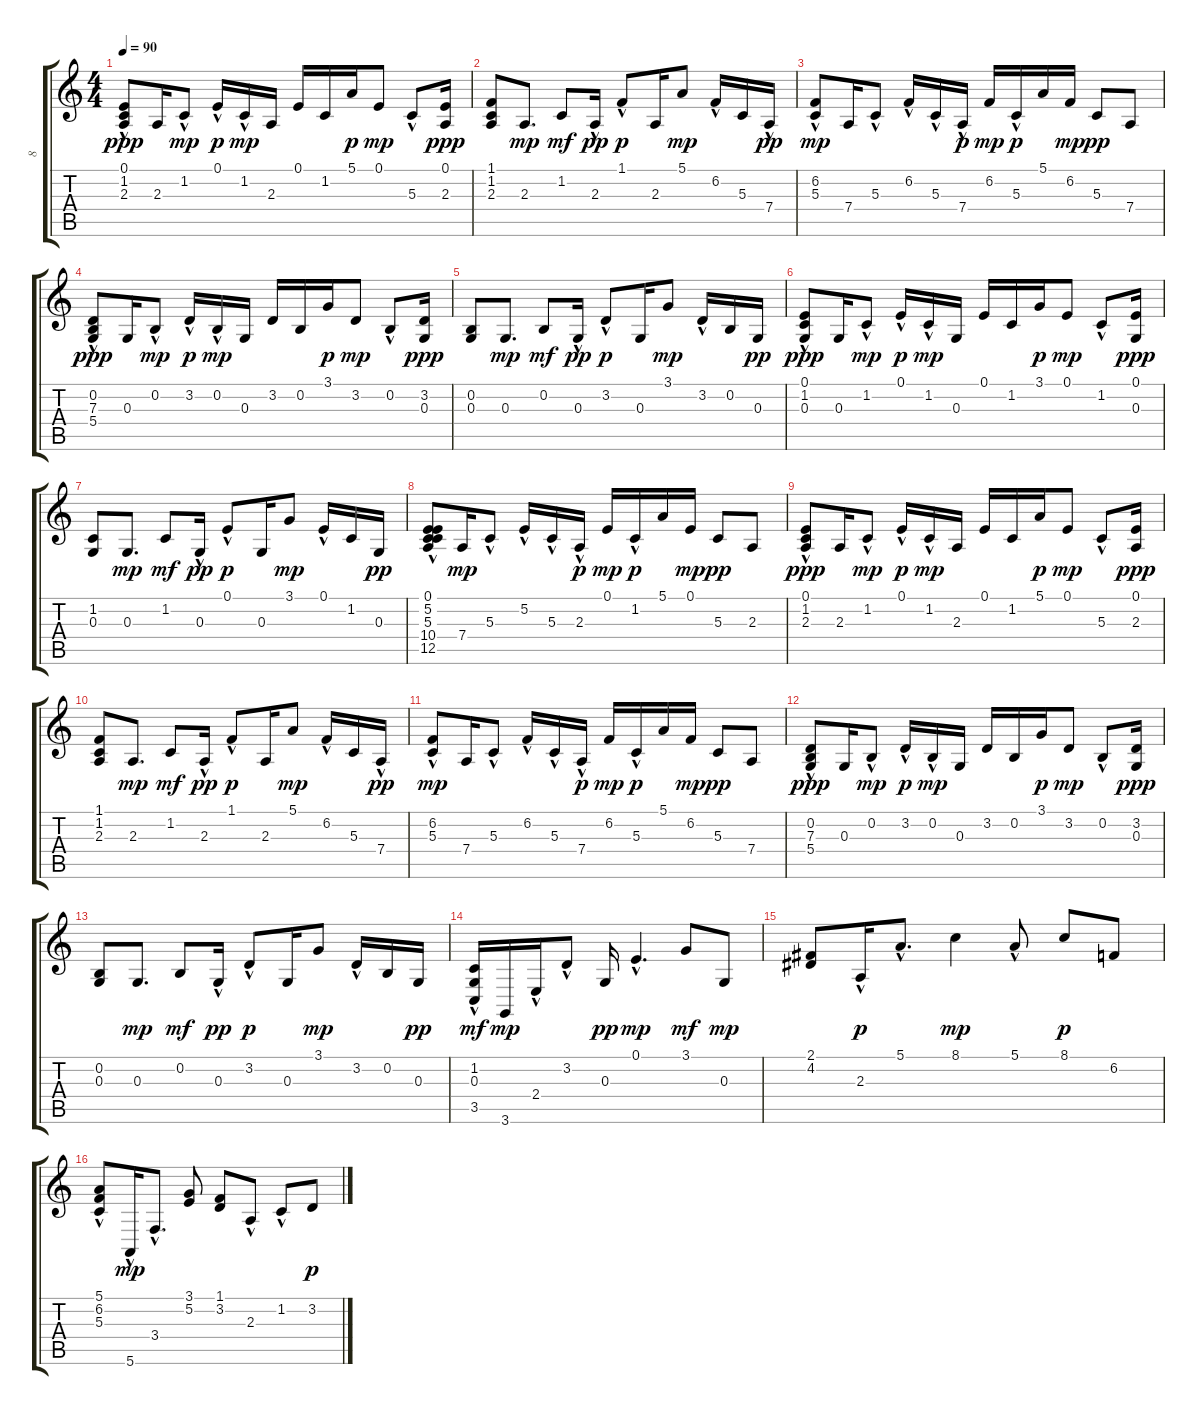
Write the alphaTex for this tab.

\track ("8         MUZIK " "8         ") {instrument electricpiano2}
\staff {score tabs}
\tuning (E4 B3 G3 D3 A2 E2) {hide}
\ts (4 4)
\tempo 90
\clef g2
\ks c
(0.1 1.2{hac} 2.3).8{dy ppp} 2.3.16 1.2{hac}.8{dy mp} 0.1{hac}.16{dy p} 1.2{hac}.16{dy mp} 2.3.16 0.1.16 1.2.16 5.1.16{dy p} 0.1.8{dy mp} 5.3{hac}.8 (0.1 2.3).16{dy ppp} |
(1.1 1.2 2.3).8 2.3.8{d dy mp} 1.2.8{dy mf} 2.3{hac}.16{dy pp} 1.1{hac}.8{dy p} 2.3.16 5.1.8{dy mp} 6.2{hac}.16 5.3.16 7.4{hac}.16{dy pp} |
(6.2 5.3{hac}).8{dy mp} 7.4.16 5.3{hac}.8 6.2{hac}.16 5.3{hac}.16 7.4{hac}.16{dy p} 6.2.16{dy mp} 5.3{hac}.16{dy p} 5.1.16 6.2.16{dy mp} 5.3.8{dy pp} 7.4.8 |
(0.2{hac} 7.3 5.4).8{dy ppp} 0.3.16 0.2{hac}.8{dy mp} 3.2{hac}.16{dy p} 0.2{hac}.16{dy mp} 0.3.16 3.2.16 0.2.16 3.1.16{dy p} 3.2.8{dy mp} 0.2{hac}.8 (3.2 0.3).16{dy ppp} |
(0.2 0.3).8 0.3.8{d dy mp} 0.2.8{dy mf} 0.3{hac}.16{dy pp} 3.2{hac}.8{dy p} 0.3.16 3.1.8{dy mp} 3.2{hac}.16 0.2.16 0.3.16{dy pp} |
(0.1 1.2{hac} 0.3).8{dy ppp} 0.3.16 1.2{hac}.8{dy mp} 0.1{hac}.16{dy p} 1.2{hac}.16{dy mp} 0.3.16 0.1.16 1.2.16 3.1.16{dy p} 0.1.8{dy mp} 1.2{hac}.8 (0.1 0.3).16{dy ppp} |
(1.2 0.3).8 0.3.8{d dy mp} 1.2.8{dy mf} 0.3{hac}.16{dy pp} 0.1{hac}.8{dy p} 0.3.16 3.1.8{dy mp} 0.1{hac}.16 1.2.16 0.3.16{dy pp} |
(0.1 5.2 5.3{hac} 10.4{hac} 12.5).8 7.4.16{dy mp} 5.3{hac}.8 5.2{hac}.16 5.3{hac}.16 2.3{hac}.16{dy p} 0.1.16{dy mp} 1.2{hac}.16{dy p} 5.1.16 0.1.16{dy mp} 5.3.8{dy pp} 2.3.8 |
(0.1 1.2{hac} 2.3).8{dy ppp} 2.3.16 1.2{hac}.8{dy mp} 0.1{hac}.16{dy p} 1.2{hac}.16{dy mp} 2.3.16 0.1.16 1.2.16 5.1.16{dy p} 0.1.8{dy mp} 5.3{hac}.8 (0.1 2.3).16{dy ppp} |
(1.1 1.2 2.3).8 2.3.8{d dy mp} 1.2.8{dy mf} 2.3{hac}.16{dy pp} 1.1{hac}.8{dy p} 2.3.16 5.1.8{dy mp} 6.2{hac}.16 5.3.16 7.4{hac}.16{dy pp} |
(6.2 5.3{hac}).8{dy mp} 7.4.16 5.3{hac}.8 6.2{hac}.16 5.3{hac}.16 7.4{hac}.16{dy p} 6.2.16{dy mp} 5.3{hac}.16{dy p} 5.1.16 6.2.16{dy mp} 5.3.8{dy pp} 7.4.8 |
(0.2{hac} 7.3 5.4).8{dy ppp} 0.3.16 0.2{hac}.8{dy mp} 3.2{hac}.16{dy p} 0.2{hac}.16{dy mp} 0.3.16 3.2.16 0.2.16 3.1.16{dy p} 3.2.8{dy mp} 0.2{hac}.8 (3.2 0.3).16{dy ppp} |
(0.2 0.3).8 0.3.8{d dy mp} 0.2.8{dy mf} 0.3{hac}.16{dy pp} 3.2{hac}.8{dy p} 0.3.16 3.1.8{dy mp} 3.2{hac}.16 0.2.16 0.3.16{dy pp} |
(1.2{hac} 0.3{hac} 3.5{hac}).16{dy mf volume 8 instrument blownbottle} 3.6.16{dy mp} 2.4{hac}.16 3.2{hac}.8 0.3.16{dy pp} 0.1{hac}.4{d dy mp} 3.1.8{dy mf} 0.3.8{dy mp} |
(2.1 4.2).8 2.3{hac}.16{dy p} 5.1{hac}.8{d} 8.1.4{dy mp} 5.1{hac}.8 8.1.8{dy p} 6.2.8 |
(5.1{hac} 6.2{hac} 5.3).8 5.6{hac}.16{dy mp} 3.4{hac}.8{d} (3.1 5.2).8 (1.1 3.2).8 2.3{hac}.8 1.2{hac}.8 3.2.8{dy p}
